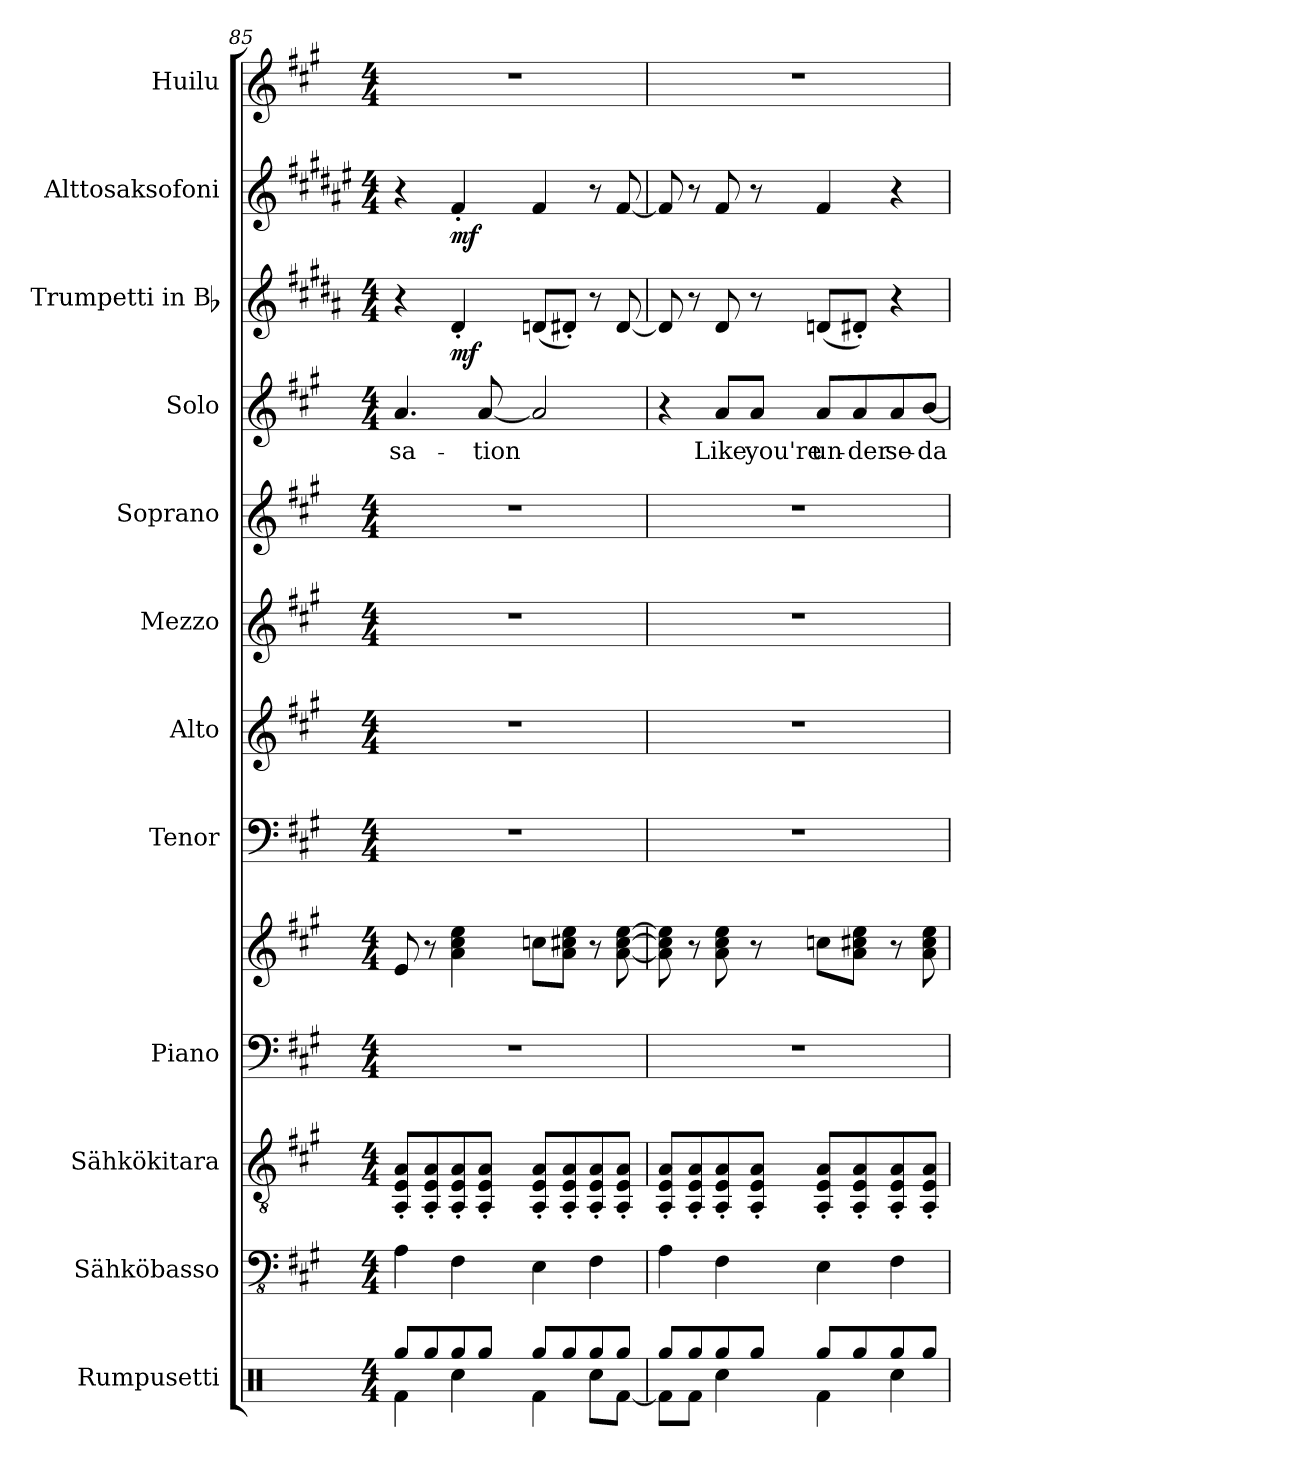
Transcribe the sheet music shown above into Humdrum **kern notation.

**kern	**kern	**kern	**kern	**kern	**kern	**kern	**kern	**kern	**kern	**text	**kern	**dynam	**kern	**dynam	**kern
*part12	*part11	*part10	*part9	*part9	*part8	*part7	*part6	*part5	*part4	*part4	*part3	*part3	*part2	*part2	*part1
*staff13	*staff12	*staff11	*staff10	*staff9	*staff8	*staff7	*staff6	*staff5	*staff4	*staff4	*staff3	*staff3	*staff2	*staff2	*staff1
*I"Rumpusetti	*I"Sähköbasso	*I"Sähkökitara	*I"Piano	*	*I"Tenor	*I"Alto	*I"Mezzo	*I"Soprano	*I"Solo	*	*I"Trumpetti in Bb	*	*I"Alttosaksofoni	*	*I"Huilu
*I'R. setti	*	*	*I'Pno.	*	*I'T.	*I'A.	*I'M.	*I'S.	*I'Solo	*	*I'Tpt. in Bb	*	*	*	*I'H.
*clefX	*clefFv4	*clefGv2	*clefF4	*clefG2	*clefF4	*clefG2	*clefG2	*clefG2	*clefG2	*	*clefG2	*	*clefG2	*	*clefG2
*	*	*	*	*	*	*	*	*	*	*	*ITrd1c2	*	*ITrd5c9	*	*
*k[]	*k[f#c#g#]	*k[f#c#g#]	*k[f#c#g#]	*k[f#c#g#]	*k[f#c#g#]	*k[f#c#g#]	*k[f#c#g#]	*k[f#c#g#]	*k[f#c#g#]	*	*k[f#c#g#]	*	*k[f#c#g#]	*	*k[f#c#g#]
*M4/4	*M4/4	*M4/4	*M4/4	*M4/4	*M4/4	*M4/4	*M4/4	*M4/4	*M4/4	*	*M4/4	*	*M4/4	*	*M4/4
=85	=85	=85	=85	=85	=85	=85	=85	=85	=85	=85	=85	=85	=85	=85	=85
*^	*	*	*	*	*	*	*	*	*	*	*	*	*	*	*
!	!	!	!	!	!	!	!	!	!	!	!LO:LY:b	!	!	!	!	!
8Rgg/L	4Rf\	4AA\	8AA/' 8E/' 8A/'L	1r	8e/	1r	1r	1r	1r	4.a/	-sa-	4r	.	4r	.	1r
8Rgg/	.	.	8AA/' 8E/' 8A/'	.	8r	.	.	.	.	.	.	.	.	.	.	.
!	!	!	!	!	!	!	!	!	!	!	!	!	!LO:DY:b	!	!LO:DY:b	!
8Rgg/	4Rcc\	4FF#\	8AA/' 8E/' 8A/'	.	4a\ 4cc#\ 4ee\	.	.	.	.	.	.	4c#'/	mf	4A'/	mf	.
!	!	!	!	!	!	!	!	!	!	!	!LO:LY:b	!	!	!	!	!
8Rgg/J	.	.	8AA/' 8E/' 8A/'J	.	.	.	.	.	.	[8a/	-tion	.	.	.	.	.
8Rgg/L	4Rf\	4EE\	8AA/' 8E/' 8A/'L	.	8ccn\L	.	.	.	.	2a/]	.	(8cn/L	.	4A/	.	.
8Rgg/	.	.	8AA/' 8E/' 8A/'	.	8a\ 8cc#X\ 8ee\J	.	.	.	.	.	.	8c#X'/J)	.	.	.	.
8Rgg/	8Rcc\L	4FF#\	8AA/' 8E/' 8A/'	.	8r	.	.	.	.	.	.	8r	.	8r	.	.
8Rgg/J	[8Rf\J	.	8AA/' 8E/' 8A/'J	.	[8a\ [8cc#\ [8ee\	.	.	.	.	.	.	[8c#/	.	[8A/	.	.
=86	=86	=86	=86	=86	=86	=86	=86	=86	=86	=86	=86	=86	=86	=86	=86	=86
8Rgg/L	8Rf\L]	4AA\	8AA/' 8E/' 8A/'L	1r	8a\] 8cc#\] 8ee\]	1r	1r	1r	1r	4r	.	8c#/]	.	8A/]	.	1r
8Rgg/	8Rf\J	.	8AA/' 8E/' 8A/'	.	8r	.	.	.	.	.	.	8r	.	8r	.	.
!	!	!	!	!	!	!	!	!	!	!	!LO:LY:b	!	!	!	!	!
8Rgg/	4Rcc\	4FF#\	8AA/' 8E/' 8A/'	.	8a\ 8cc#\ 8ee\	.	.	.	.	8a/L	Like	8c#/	.	8A/	.	.
!	!	!	!	!	!	!	!	!	!	!	!LO:LY:b	!	!	!	!	!
8Rgg/J	.	.	8AA/' 8E/' 8A/'J	.	8r	.	.	.	.	8a/J	you're	8r	.	8r	.	.
!	!	!	!	!	!	!	!	!	!	!	!LO:LY:b	!	!	!	!	!
8Rgg/L	4Rf\	4EE\	8AA/' 8E/' 8A/'L	.	8ccn\L	.	.	.	.	8a/L	un-	(8cn/L	.	4A/	.	.
!	!	!	!	!	!	!	!	!	!	!	!LO:LY:b	!	!	!	!	!
8Rgg/	.	.	8AA/' 8E/' 8A/'	.	8a\ 8cc#X\ 8ee\J	.	.	.	.	8a/	-der	8c#X'/J)	.	.	.	.
!	!	!	!	!	!	!	!	!	!	!	!LO:LY:b	!	!	!	!	!
8Rgg/	4Rcc\	4FF#\	8AA/' 8E/' 8A/'	.	8r	.	.	.	.	8a/	se-	4r	.	4r	.	.
!	!	!	!	!	!	!	!	!	!	!	!LO:LY:b	!	!	!	!	!
8Rgg/J	.	.	8AA/' 8E/' 8A/'J	.	8a\ 8cc#\ 8ee\	.	.	.	.	[8b/J	-da-	.	.	.	.	.
*v	*v	*	*	*	*	*	*	*	*	*	*	*	*	*	*	*
=	=	=	=	=	=	=	=	=	=	=	=	=	=	=	=
*-	*-	*-	*-	*-	*-	*-	*-	*-	*-	*-	*-	*-	*-	*-	*-
